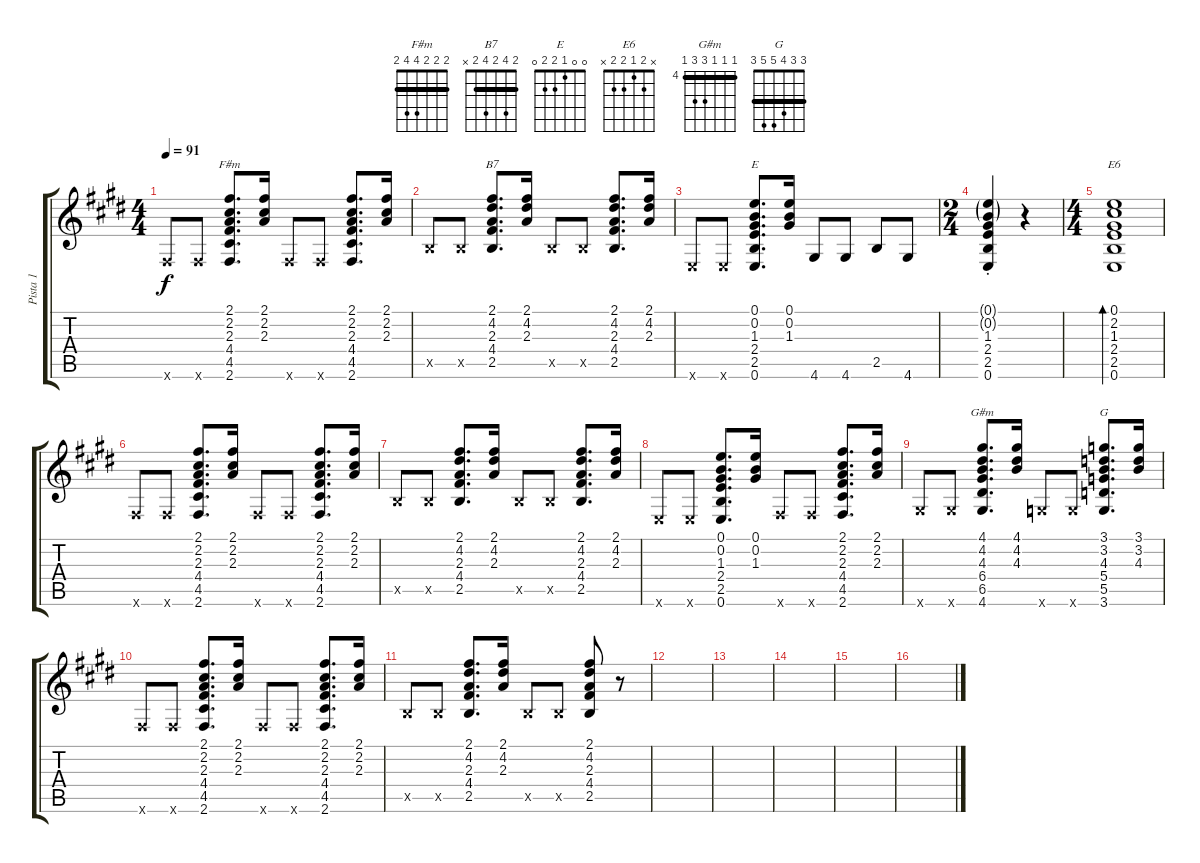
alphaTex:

\track ("Pista 1" "Pista 1") {instrument electricguitarclean}
\staff {score tabs}
\tuning (E4 B3 G3 D3 A2 E2) {hide}
\chord ("F#m" 2 2 2 4 4 2) {barre 2}
\chord ("B7" 2 4 2 4 2 x) {barre 2}
\chord ("E" 0 0 1 2 2 0)
\chord ("E6" x 2 1 2 2 x)
\chord ("G#m" 4 4 4 6 6 4) {firstfret 4 barre 4}
\chord ("G" 3 3 4 5 5 3) {barre 3}
\ts (4 4)
\tempo 91
\clef g2
\ks c#minor
2.6{x}.8{dy f} 2.6{x}.8 (2.1 2.2 2.3 4.4 4.5 2.6).8{d ch "F#m"} (2.1 2.2 2.3).16 2.6{x}.8 2.6{x}.8 (2.1 2.2 2.3 4.4 4.5 2.6).8{d} (2.1 2.2 2.3).16 |
2.5{x}.8 2.5{x}.8 (2.1 4.2 2.3 4.4 2.5).8{d ch "B7"} (2.1 4.2 2.3).16 2.5{x}.8 2.5{x}.8 (2.1 4.2 2.3 4.4 2.5).8{d} (2.1 4.2 2.3).16 |
0.6{x}.8 0.6{x}.8 (0.1 0.2 1.3 2.4 2.5 0.6).8{d ch "E"} (0.1 0.2 1.3).16 4.6.8 4.6.8 2.5.8 4.6.8 |
\ts (2 4)
(0.1{g st} 0.2{g st} 1.3{st} 2.4{st} 2.5{st} 0.6{st}).4 r.4 |
\ts (4 4)
(0.1 2.2 1.3 2.4 2.5 0.6).1{bd 30 ch "E6"} |
2.6{x}.8 2.6{x}.8 (2.1 2.2 2.3 4.4 4.5 2.6).8{d} (2.1 2.2 2.3).16 2.6{x}.8 2.6{x}.8 (2.1 2.2 2.3 4.4 4.5 2.6).8{d} (2.1 2.2 2.3).16 |
2.5{x}.8 2.5{x}.8 (2.1 4.2 2.3 4.4 2.5).8{d} (2.1 4.2 2.3).16 2.5{x}.8 2.5{x}.8 (2.1 4.2 2.3 4.4 2.5).8{d} (2.1 4.2 2.3).16 |
0.6{x}.8 0.6{x}.8 (0.1 0.2 1.3 2.4 2.5 0.6).8{d} (0.1 0.2 1.3).16 2.6{x}.8 2.6{x}.8 (2.1 2.2 2.3 4.4 4.5 2.6).8{d} (2.1 2.2 2.3).16 |
\ks e
4.6{x}.8 4.6{x}.8 (4.1 4.2 4.3 6.4 6.5 4.6).8{d ch "G#m"} (4.1 4.2 4.3).16 3.6{x}.8 3.6{x}.8 (3.1 3.2 4.3 5.4 5.5 3.6).8{d ch "G"} (3.1 3.2 4.3).16 |
\ks c#minor
2.6{x}.8 2.6{x}.8 (2.1 2.2 2.3 4.4 4.5 2.6).8{d} (2.1 2.2 2.3).16 2.6{x}.8 2.6{x}.8 (2.1 2.2 2.3 4.4 4.5 2.6).8{d} (2.1 2.2 2.3).16 |
2.5{x}.8 2.5{x}.8 (2.1 4.2 2.3 4.4 2.5).8{d} (2.1 4.2 2.3).16 2.5{x}.8 2.5{x}.8 (2.1 4.2 2.3 4.4 2.5).8 r.8 |
|
|
|
|
\ks e
